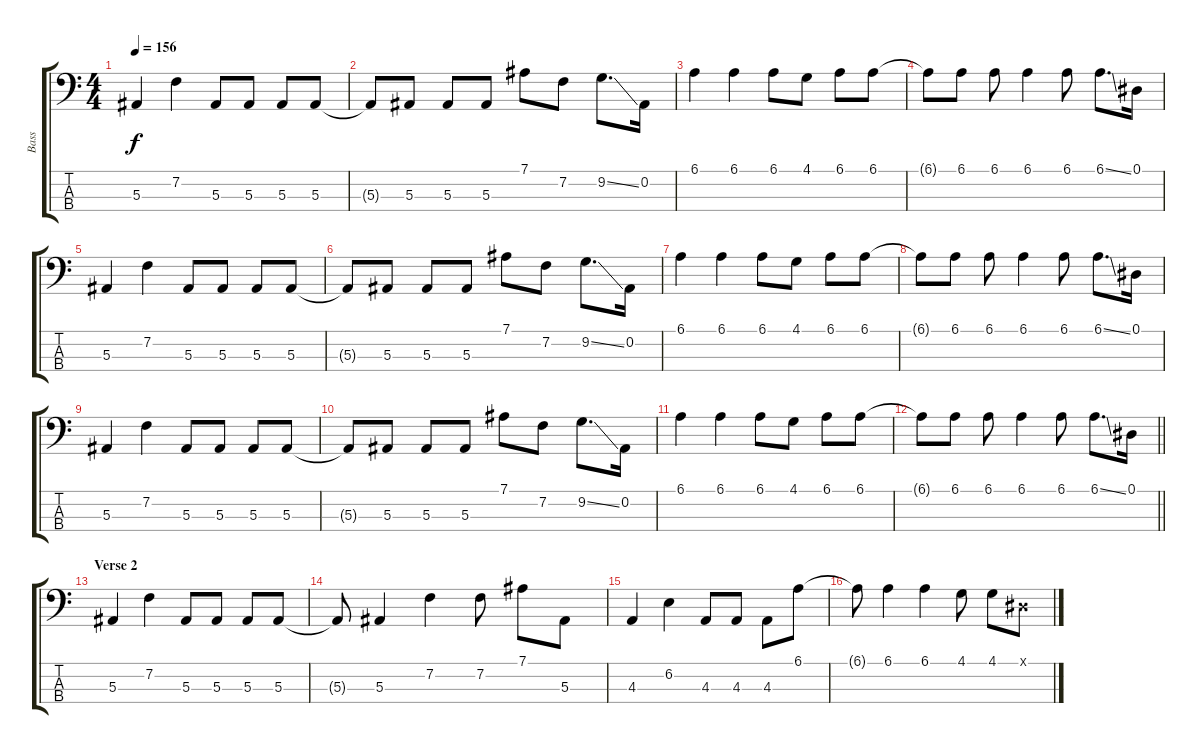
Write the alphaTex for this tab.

\track ("Bass" "Bass") {instrument electricbassfinger}
\staff {score tabs}
\tuning (Eb2 Bb1 F1 C1) {hide}
\ts (4 4)
\tempo 156
\clef f4
\ks c
5.3.4{dy f} 7.2.4 5.3.8 5.3.8 5.3.8 5.3.8 |
5.3{t}.8 5.3.8 5.3.8 5.3.8 7.1.8 7.2.8 9.2{ss}.8{d} 0.2.16 |
6.1.4 6.1.4 6.1.8 4.1.8 6.1.8 6.1.8 |
6.1{t}.8 6.1.8 6.1.8 6.1.4 6.1.8 6.1{ss}.8{d} 0.1.16 |
5.3.4 7.2.4 5.3.8 5.3.8 5.3.8 5.3.8 |
5.3{t}.8 5.3.8 5.3.8 5.3.8 7.1.8 7.2.8 9.2{ss}.8{d} 0.2.16 |
6.1.4 6.1.4 6.1.8 4.1.8 6.1.8 6.1.8 |
6.1{t}.8 6.1.8 6.1.8 6.1.4 6.1.8 6.1{ss}.8{d} 0.1.16 |
5.3.4 7.2.4 5.3.8 5.3.8 5.3.8 5.3.8 |
5.3{t}.8 5.3.8 5.3.8 5.3.8 7.1.8 7.2.8 9.2{ss}.8{d} 0.2.16 |
6.1.4 6.1.4 6.1.8 4.1.8 6.1.8 6.1.8 |
\barLineRight lightlight
6.1{t}.8 6.1.8 6.1.8 6.1.4 6.1.8 6.1{ss}.8{d} 0.1.16 |
\section ("" "Verse 2")
5.3.4 7.2.4 5.3.8 5.3.8 5.3.8 5.3.8 |
5.3{t}.8 5.3.4 7.2.4 7.2.8 7.1.8 5.3.8 |
4.3.4 6.2.4 4.3.8 4.3.8 4.3.8 6.1.8 |
6.1{t}.8 6.1.4 6.1.4 4.1.8 4.1.8 0.1{x}.8
